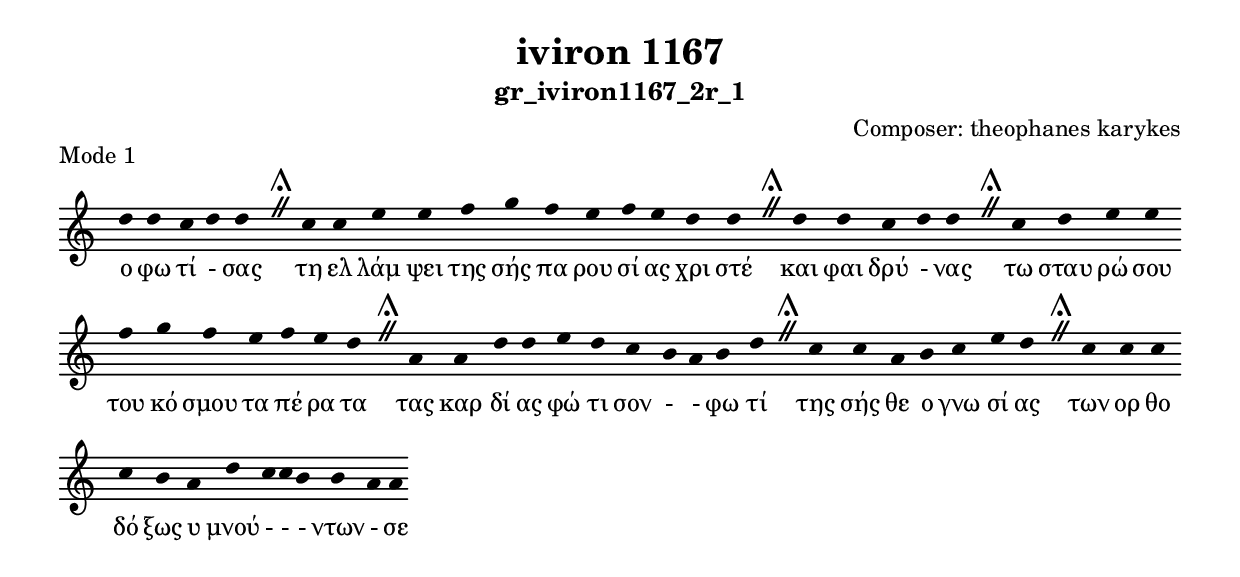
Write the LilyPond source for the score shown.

\include "gregorian.ly"

	\header {
 	  title = "iviron 1167"
	  subtitle = "gr_iviron1167_2r_1"
	  composer = "Composer: theophanes karykes"
	  piece = "Mode 1"
	}

	chant = {
	  d''4 d''4 c''4 d''4 d''4 \divisioMaior
 c''4 c''4 e''4 e''4 f''4 g''4 f''4 e''4 f''4 e''4 d''4 d''4 \divisioMaior
 d''4 d''4 c''4 d''4 d''4 \divisioMaior
 c''4 d''4 e''4 e''4 f''4 g''4 f''4 e''4 f''4 e''4 d''4 \divisioMaior
 a'4 a'4 d''4 d''4 e''4 d''4 c''4 b'4 a'4 b'4 d''4 \divisioMaior
 c''4 c''4 a'4 b'4 c''4 e''4 d''4 \divisioMaior
 c''4 c''4 c''4 c''4 b'4 a'4 d''4 c''4 c''4 b'4 b'4 a'4 a'4\finalis
	}

	verba = \lyricmode {ο φω τί - σας 
τη ελ λάμ ψει της σής πα ρου σί ας χρι στέ 
και φαι δρύ - νας 
τω σταυ ρώ σου του κό σμου τα πέ ρα τα 
τας καρ δί ας φώ τι σον -  - φω τί 
της σής θε ο γνω σί ας 
των ορ θο δό ξως υ μνού -  -  - ντων - σε 
	}


	\score {
	  \new Staff <<
	  \new Voice = "melody" \chant
	  \new Lyrics = "one" \lyricsto melody \verba
	  >>
	  \layout {
	    \context {
	      \Staff
	      \remove "Time_signature_engraver"
	      \remove "Bar_engraver"
	    }
	    \context {
	      \Voice
	      \remove "Stem_engraver"
	    }
	  }
	}